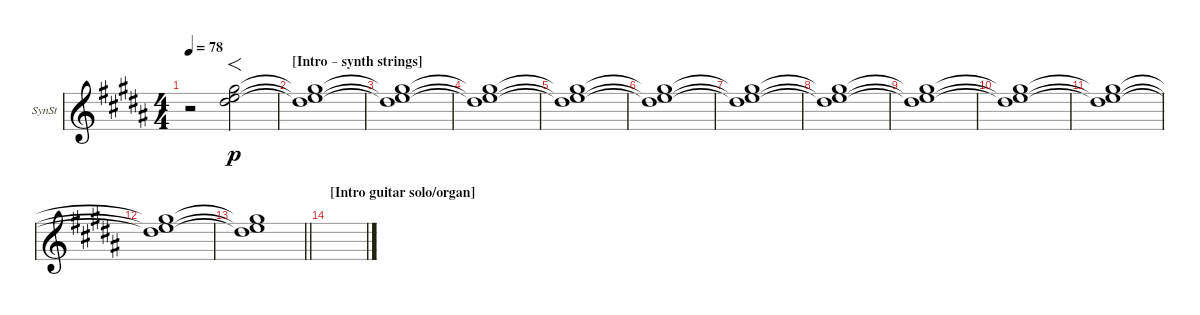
\bracketExtendMode groupsimilarinstruments
\firstSystemTrackNameOrientation horizontal
\otherSystemsTrackNameOrientation horizontal
\track ("Synth Strings" "SynSt") {instrument electricguitarclean}
\staff {score}
\tuning (E4 B3 G3 D3 A2 E2)
\displaytranspose 0
\ts (4 4)
\beaming (8 2 2 2 2)
\tempo 78
\clef g2
\scale
0.553957
\ks g#minor
r.2{dy p instrument electricguitarclean} (16.1 17.2 20.3).2{f} |
\section ("" "[Intro – synth strings]")
\scale
0.223022 (16.1{t} 17.2{t} 20.3{t}).1 |
\scale
0.223022 (16.1{t} 17.2{t} 20.3{t}).1 |
\scale
0.333333 (16.1{t} 17.2{t} 20.3{t}).1 |
\scale
0.333333 (16.1{t} 17.2{t} 20.3{t}).1 |
\scale
0.333333 (16.1{t} 17.2{t} 20.3{t}).1 |
\scale
0.333333 (16.1{t} 17.2{t} 20.3{t}).1 |
\scale
0.333333 (16.1{t} 17.2{t} 20.3{t}).1 |
\scale
0.333333 (16.1{t} 17.2{t} 20.3{t}).1 |
\scale
0.333333 (16.1{t} 17.2{t} 20.3{t}).1 |
\scale
0.333333 (16.1{t} 17.2{t} 20.3{t}).1 |
\scale
0.333333 (16.1{t} 17.2{t} 20.3{t}).1 |
\scale
0.333333
\barLineRight lightlight
(16.1{t} 17.2{t} 20.3{t}).1 |
\section ("" "[Intro guitar solo/organ]")
\scale
0.333333 |
\scale
0.333333 |
\scale
0.333333
